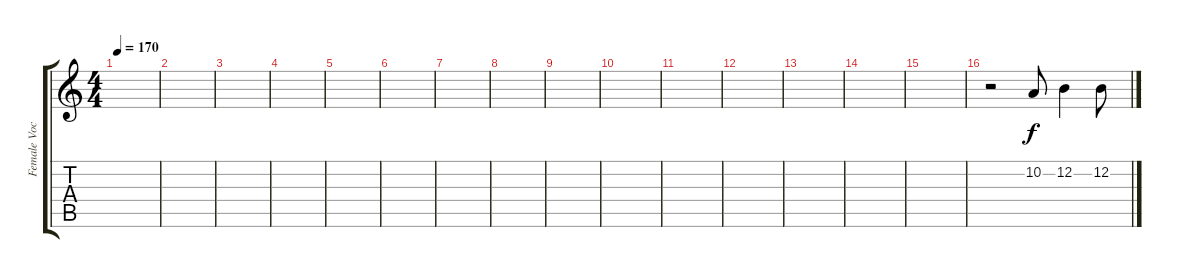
\track ("Female Vocals" "Female Voc") {instrument flute}
\staff {score tabs}
\tuning (E4 B3 G3 D3 A2 E2) {hide}
\ts (4 4)
\tempo 170
\clef g2
\ks c
|
|
|
|
|
|
|
|
|
|
|
|
|
|
|
r.2 10.2.8 12.2.4 12.2.8
